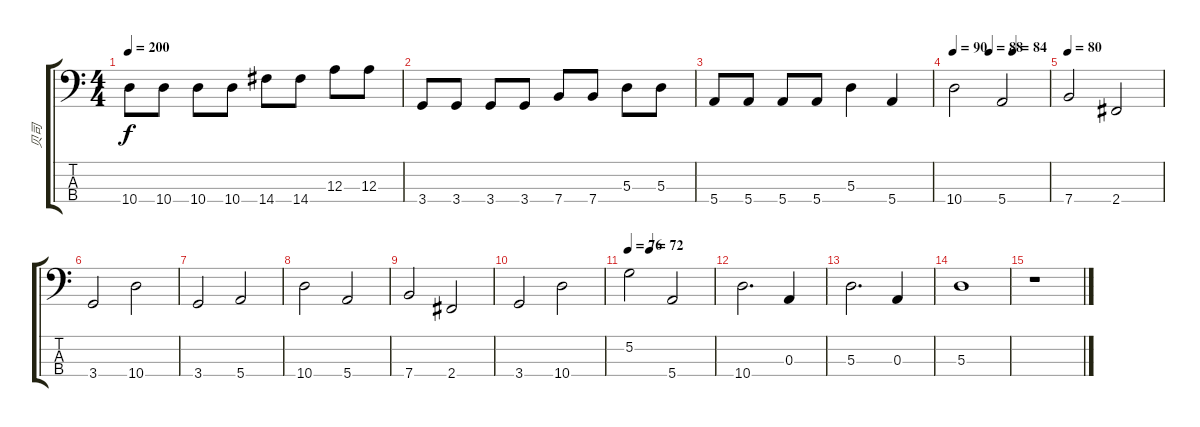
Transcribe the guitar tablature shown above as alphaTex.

\track ("贝司" "贝司") {instrument electricbassfinger}
\staff {score tabs}
\tuning (G2 D2 A1 E1) {hide}
\ts (4 4)
\tempo 200
\clef f4
\ks c
10.4.8{dy f} 10.4.8 10.4.8 10.4.8 14.4.8 14.4.8 12.3.8 12.3.8 |
3.4.8 3.4.8 3.4.8 3.4.8 7.4.8 7.4.8 5.3.8 5.3.8 |
5.4.8 5.4.8 5.4.8 5.4.8 5.3.4 5.4.4 |
\tempo 92
\tempo (88 0.375)
\tempo (84 0.625)
\tempo 90
10.4.2 5.4.2 |
\tempo 80
7.4.2 2.4.2 |
3.4.2 10.4.2 |
3.4.2 5.4.2 |
10.4.2 5.4.2 |
7.4.2 2.4.2 |
3.4.2 10.4.2 |
\tempo 76
\tempo (72 0.25)
5.2.2 5.4.2 |
10.4.2{d} 0.3.4 |
5.3.2{d} 0.3.4 |
5.3.1 |
r.1
